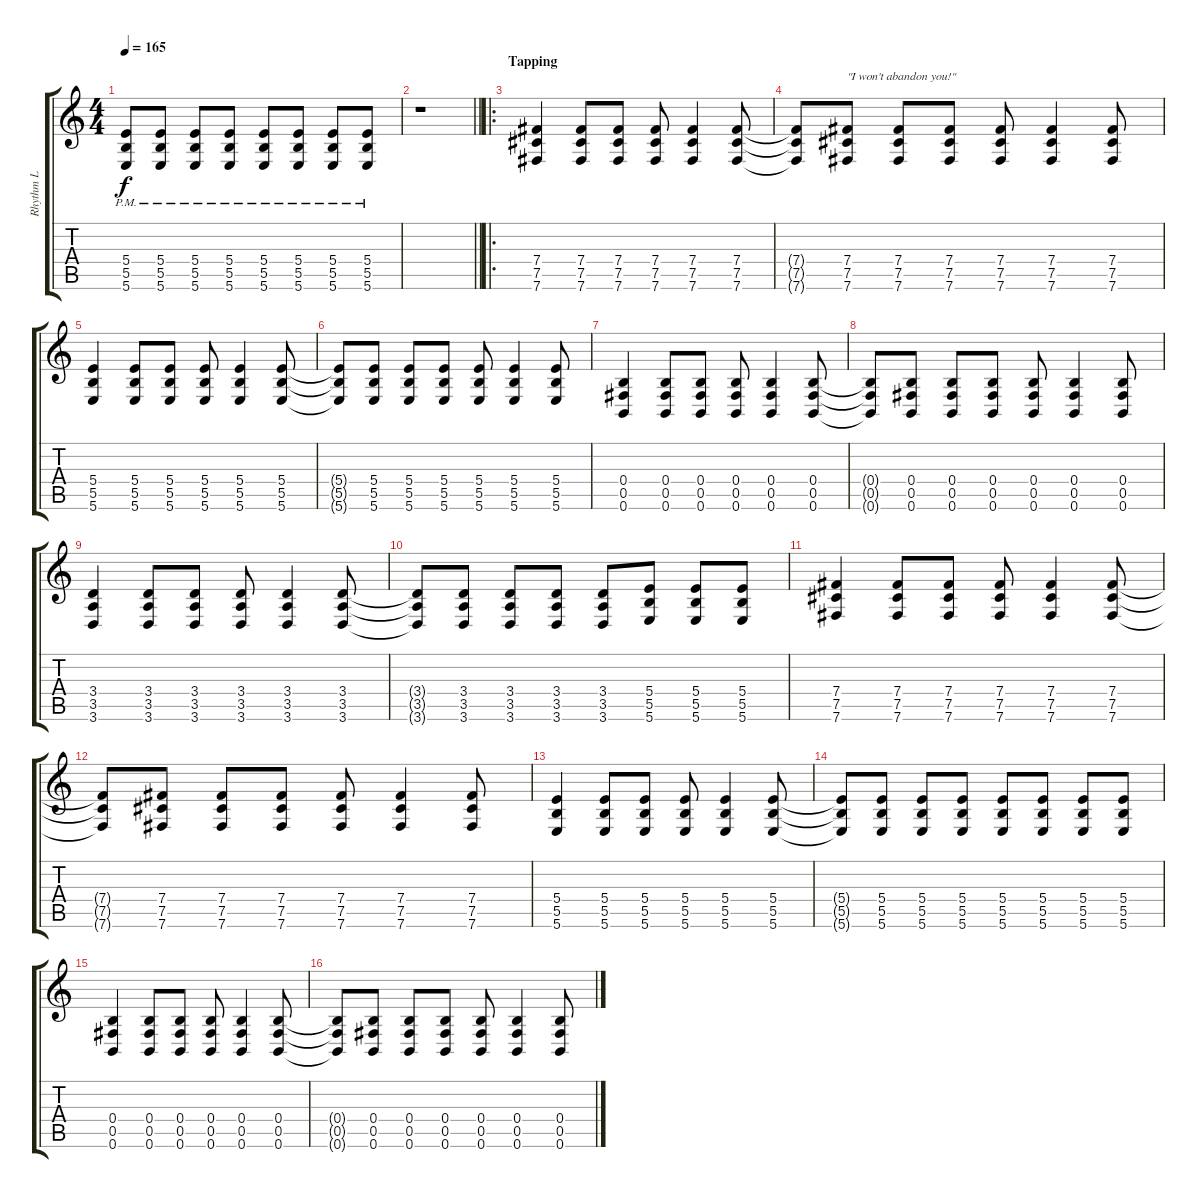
\track ("Rhythm L" "Rhythm L") {instrument distortionguitar}
\staff {score tabs}
\tuning (Db4 Ab3 E3 B2 Gb2 B1) {hide}
\ts (4 4)
\tempo 165
\clef g2
\ks c
(5.4{pm} 5.5{pm} 5.6{pm}).8{dy f} (5.4{pm} 5.5{pm} 5.6{pm}).8 (5.4{pm} 5.5{pm} 5.6{pm}).8 (5.4{pm} 5.5{pm} 5.6{pm}).8 (5.4{pm} 5.5{pm} 5.6{pm}).8 (5.4{pm} 5.5{pm} 5.6{pm}).8 (5.4{pm} 5.5{pm} 5.6{pm}).8 (5.4{pm} 5.5{pm} 5.6{pm}).8 |
\barLineRight lightlight
r.1 |
\ro
\section ("" "Tapping")
(7.4 7.5 7.6).4 (7.4 7.5 7.6).8 (7.4 7.5 7.6).8 (7.4 7.5 7.6).8 (7.4 7.5 7.6).4 (7.4 7.5 7.6).8 |
(7.4{t} 7.5{t} 7.6{t}).8 (7.4 7.5 7.6).8{txt "\"I won't abandon you!\""} (7.4 7.5 7.6).8 (7.4 7.5 7.6).8 (7.4 7.5 7.6).8 (7.4 7.5 7.6).4 (7.4 7.5 7.6).8 |
(5.4 5.5 5.6).4 (5.4 5.5 5.6).8 (5.4 5.5 5.6).8 (5.4 5.5 5.6).8 (5.4 5.5 5.6).4 (5.4 5.5 5.6).8 |
(5.4{t} 5.5{t} 5.6{t}).8 (5.4 5.5 5.6).8 (5.4 5.5 5.6).8 (5.4 5.5 5.6).8 (5.4 5.5 5.6).8 (5.4 5.5 5.6).4 (5.4 5.5 5.6).8 |
(0.4 0.5 0.6).4 (0.4 0.5 0.6).8 (0.4 0.5 0.6).8 (0.4 0.5 0.6).8 (0.4 0.5 0.6).4 (0.4 0.5 0.6).8 |
(0.4{t} 0.5{t} 0.6{t}).8 (0.4 0.5 0.6).8 (0.4 0.5 0.6).8 (0.4 0.5 0.6).8 (0.4 0.5 0.6).8 (0.4 0.5 0.6).4 (0.4 0.5 0.6).8 |
(3.4 3.5 3.6).4 (3.4 3.5 3.6).8 (3.4 3.5 3.6).8 (3.4 3.5 3.6).8 (3.4 3.5 3.6).4 (3.4 3.5 3.6).8 |
(3.4{t} 3.5{t} 3.6{t}).8 (3.4 3.5 3.6).8 (3.4 3.5 3.6).8 (3.4 3.5 3.6).8 (3.4 3.5 3.6).8 (5.4 5.5 5.6).8 (5.4 5.5 5.6).8 (5.4 5.5 5.6).8 |
(7.4 7.5 7.6).4 (7.4 7.5 7.6).8 (7.4 7.5 7.6).8 (7.4 7.5 7.6).8 (7.4 7.5 7.6).4 (7.4 7.5 7.6).8 |
(7.4{t} 7.5{t} 7.6{t}).8 (7.4 7.5 7.6).8 (7.4 7.5 7.6).8 (7.4 7.5 7.6).8 (7.4 7.5 7.6).8 (7.4 7.5 7.6).4 (7.4 7.5 7.6).8 |
(5.4 5.5 5.6).4 (5.4 5.5 5.6).8 (5.4 5.5 5.6).8 (5.4 5.5 5.6).8 (5.4 5.5 5.6).4 (5.4 5.5 5.6).8 |
(5.4{t} 5.5{t} 5.6{t}).8 (5.4 5.5 5.6).8 (5.4 5.5 5.6).8 (5.4 5.5 5.6).8 (5.4 5.5 5.6).8 (5.4 5.5 5.6).8 (5.4 5.5 5.6).8 (5.4 5.5 5.6).8 |
(0.4 0.5 0.6).4 (0.4 0.5 0.6).8 (0.4 0.5 0.6).8 (0.4 0.5 0.6).8 (0.4 0.5 0.6).4 (0.4 0.5 0.6).8 |
(0.4{t} 0.5{t} 0.6{t}).8 (0.4 0.5 0.6).8 (0.4 0.5 0.6).8 (0.4 0.5 0.6).8 (0.4 0.5 0.6).8 (0.4 0.5 0.6).4 (0.4 0.5 0.6).8
